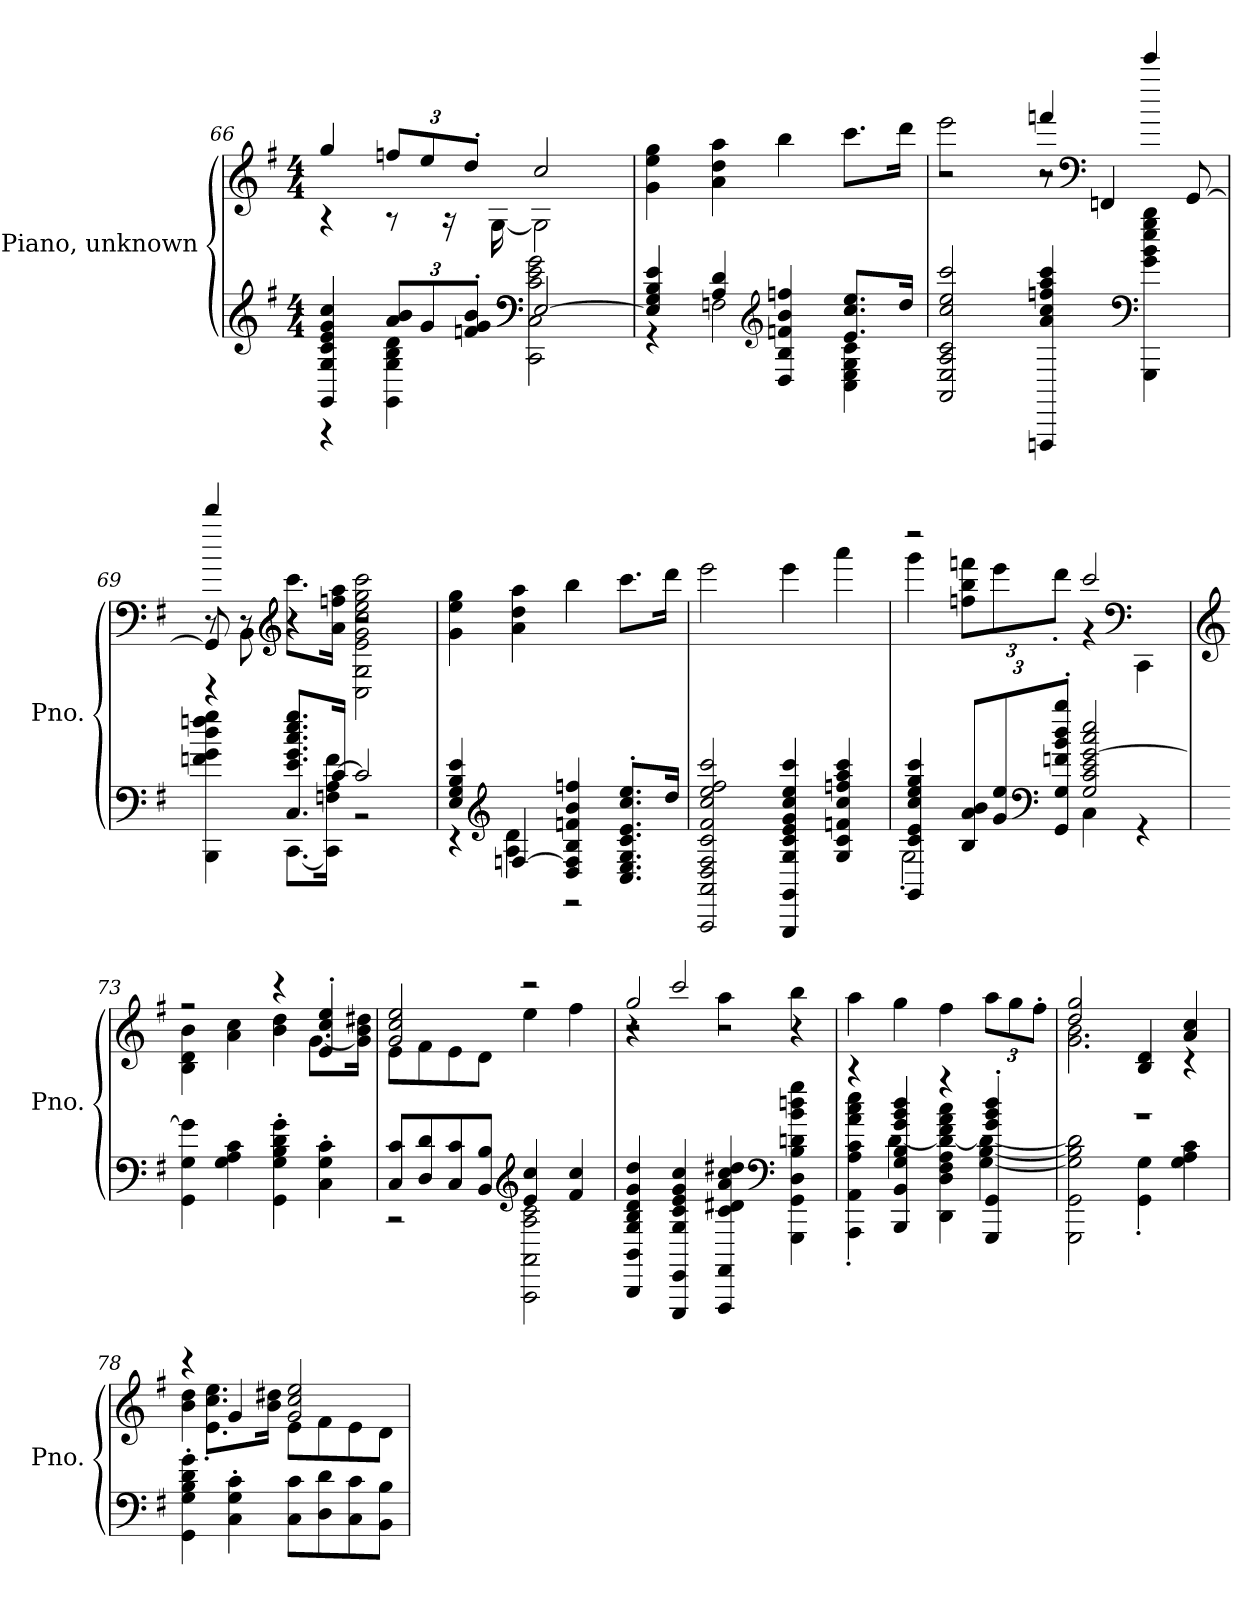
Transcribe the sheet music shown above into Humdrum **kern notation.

**kern	**kern
*part1	*part1
*staff2	*staff1
*I"Piano, unknown	*
*I'Pno.	*
*clefG2	*clefG2
*k[f#]	*k[f#]
*M4/4	*M4/4
=66	=66
*^	*^
4GG/ 4G/ 4c/ 4e/ 4g/ 4cc/	4r	4gg/	4r
*Xbrackettup	*	*Xbrackettup	*
12a/ 12b/L	4GG\ 4G\ 4B\ 4d\	12ffn/L	8r
12g/	.	12ee/	.
.	.	.	16r
12fn/' 12g/' 12b/'J	.	12dd'/J	.
.	.	.	[16G\
*clefF4	*	*	*
[2E/	2CC\ 2C\ 2c\ 2e\ 2g\	2cc/	2G\]
*	*	*v	*v
!!LO:LB:g=z
=67	=67	=67
4E/] 4G/ 4B/ 4e/	4r	4g\ 4ee\ 4gg\
4A/ 4d/	2Fn\	4a\ 4dd\ 4aa\
*clefG2	*	*
4D/ 4B/ 4fn/ 4b/ 4ffn/	.	4bb\
8.e/ 8.cc/ 8.ee/L	4C\ 4E\ 4G\ 4c\	8.ccc\L
16dd/Jk	.	16ddd\Jk
*v	*v	*
=68	=68
*	*^
*	*	*^
2AA/ 2E/ 2A/ 2c/ 2cc/ 2ee/ 2ccc/	2r	2eee\	2r
4FFFn/ 4a/ 4cc/ 4ffn/ 4aa/ 4ccc/	4fffn/	2r	8r
*	*clefF4	*	*
.	.	.	4FFn/
*clefF4	*	*	*
4GGG\ 4g\ 4b\ 4ee\ 4gg\ 4bb\	4eee/	.	.
.	.	.	[8GG/
=69	=69	=69	=69
*^	*	*	*
4r	4BBB\ 4fn\ 4g\ 4dd\ 4ffn\ 4gg\	4ddd/	8r	8GG/]
.	.	.	8BB\	8r
*	*	*clefG2	*	*
8.C/ 8.e/ 8.g/ 8.cc/ 8.ee/ 8.gg/L	[8.CC\L	4r	8.ccc\L	4r
[16c/Jk	16CC\] 16Fn\ 16A\ 16f\Jk	.	16a\ 16ffn\ 16aa\Jk	.
2c/]	2r	2r	2C\ 2G\ 2e\ 2g\ 2cc\ 2ee\ 2gg\ 2ccc\	2r
*	*	*v	*v	*v
=70	=70	=70
4E/ 4G/ 4B/ 4e/	4r	4g\ 4ee\ 4gg\
*clefG2	*	*
[4Fn/	4A\ 4d\	4a\ 4dd\ 4aa\
4D/ 4F/] 4B/ 4fn/ 4b/ 4ffn/	2r	4bb\
8.C/' 8.E/' 8.G/' 8.c/' 8.e/' 8.cc/' 8.ee/'L	.	8.ccc\L
16dd/Jk	.	16ddd\Jk
*v	*v	*
!!LO:LB:g=z
=71	=71
2AAA/ 2AA/ 2D/ 2F#/ 2c/ 2f#/ 2cc/ 2ee/ 2ff#/ 2ccc/	2eee\
4GGG/ 4GG/ 4G/ 4c/ 4e/ 4g/ 4cc/ 4ee/ 4ccc/	4eee\
4G/ 4c/ 4fn/ 4cc/ 4ffn/ 4aa/ 4ccc/	4aaa\
=72	=72
*^	*^
4GG/ 4c/ 4e/ 4cc/ 4ee/ 4gg/ 4ccc/	2G'\	2r	4ggg\
12B/ 12a/ 12b/L	.	.	12ffn\ 12bb\ 12fffn\L
12g/ 12ee/	.	.	12eee\
*clefF4	*	*	*
12GG/' 12G/' 12fn/' 12b/' 12dd/' 12bb/'J	.	.	12ddd'\J
2G/ 2c/ 2e/ [2g/ 2cc/ 2ee/	4C\	2ccc/	4r
*	*	*clefF4	*
.	4r	.	4CC\
*v	*v	*	*
=73	=73	=73
*	*clefG2	*
4GG\ 4G\ 4g\]	2r	4B\ 4d\ 4b\
4G\ 4A\ 4c\	.	4a\ 4cc\
4GG\' 4G\' 4B\' 4d\' 4g\'	4r	4b\ 4dd\
4C\' 4G\' 4c\'	4e/' 4cc/' 4ee/'	[8.g\L
.	.	16g\] 16b\ 16dd#X\Jk
=74	=74	=74
*^	*	*
8C/ 8c/L	2r	2g/ 2cc/ 2ee/	8e\L
8D/ 8d/	.	.	8f#\
8C/ 8c/	.	.	8e\
8BB/ 8B/J	.	.	8d\J
*clefG2	*	*	*
4e/ 4cc/	2AAA\ 2AA\ 2A\ 2c\	2r	4ee\
4f#/ 4cc/	.	.	4ff#\
*v	*v	*	*
!!LO:LB:g=z
=75	=75	=75
*	*	*^
4BBB/ 4BB/ 4G/ 4B/ 4d/ 4g/ 4dd/	4r	2r	2gg/
4EEE/ 4EE/ 4G/ 4c/ 4e/ 4g/ 4cc/	2ccc/	.	.
4FFF#/ 4FF#/ 4c/ 4d#X/ 4a/ 4cc/ 4dd#X/	.	4aa\	2r
*clefF4	*	*	*
4GGG\ 4GG\ 4D\ 4B\ 4dn\ 4b\ 4ddn\ 4gg\	4r	4bb\	.
*	*v	*v	*v
=76	=76
*^	*
4r	4AAA\' 4AA\' 4A\' 4c\' 4a\' 4cc\' 4ee\'	4aa\
4BBB/ 4BB/ 4G/ 4B/ 4g/ 4b/ 4dd/	[4d\	4gg\
4r	4DD\ 4D\ 4F#\ 4A\ 4d\_ 4f#\ 4a\ 4cc\	4ff#\
4GGG/' 4GG/' 4g/' 4b/' 4dd/'	[4G\ [4B\ 4d\_	12aa\L
.	.	12gg\
.	.	12ff#'\J
=77	=77	=77
*	*	*^
1r	2GGG\ 2GG\ 2G\] 2B\] 2d\]	2dd/ 2gg/	2.g\ 2.b\
.	4GG\' 4G\'	4B/ 4d/	.
.	4G\ 4A\ 4c\	4a/ 4cc/	4r
*v	*v	*	*
=78	=78	=78
4GG\' 4G\' 4B\' 4d\' 4g\'	4r	4b\ 4dd\
4C\' 4G\' 4c\'	4g/	8.e\' 8.cc\' 8.ee\'L
.	.	16b\ 16dd#X\Jk
8C\ 8c\L	2g/ 2cc/ 2ee/	8e\L
8D\ 8d\	.	8f#\
8C\ 8c\	.	8e\
8BB\ 8B\J	.	8d\J
*	*v	*v
=	=
*-	*-
